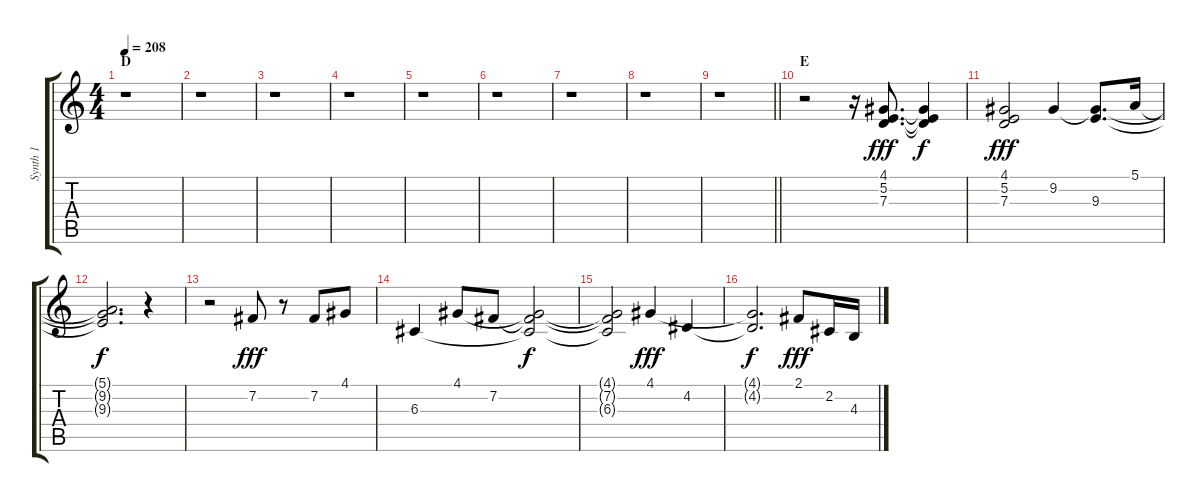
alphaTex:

\track ("Synth 1" "Synth 1") {instrument stringensemble1}
\staff {score tabs}
\tuning (E4 B3 G3 D3 A2 E2) {hide}
\ts (4 4)
\section ("" "D")
\tempo 208
\clef g2
\ks c
r.1{dy f} |
r.1 |
r.1 |
r.1 |
r.1 |
r.1 |
r.1 |
r.1 |
\barLineRight lightlight
r.1 |
\section ("" "E")
r.2 r.16 (4.1 5.2 7.3).8{d dy fff} (4.1{t} 5.2{t} 7.3{t}).4{dy f} |
(4.1 5.2 7.3).2{dy fff} 9.2.4 (9.2{t} 9.3).8{d} 5.1.16 |
(5.1{t} 9.2{t} 9.3{t}).2{d dy f} r.4 |
r.2 7.2.8{dy fff} r.8 7.2.8 4.1.8 |
6.3.4 4.1.8 7.2.8 (4.1{t} 7.2{t} 6.3{t}).2{dy f} |
(4.1{t} 7.2{t} 6.3{t}).2 4.1.4{dy fff} 4.2.4 |
(4.1{t} 4.2{t}).2{d dy f} 2.1.8{dy fff} 2.2.16 4.3.16
